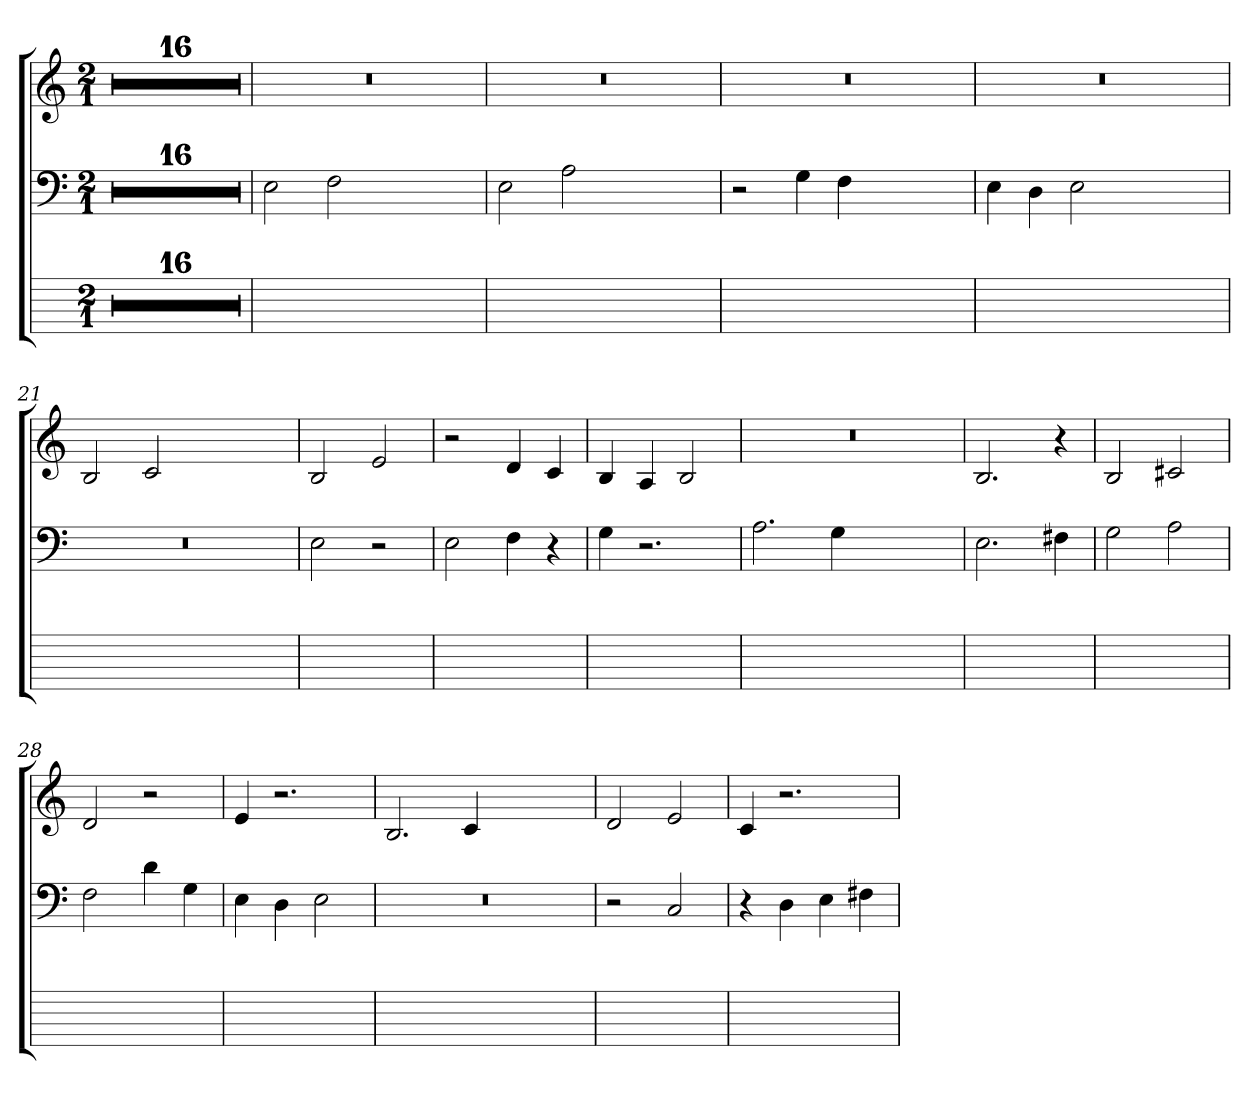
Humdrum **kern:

**kern	**kern	**kern
*part2	*part2	*part1
*staff3	*staff2	*staff1
*stria6	*	*
*	*clefF4	*clefG2
*	*k[]	*k[]
*	*C:	*C:
*M2/1	*M2/1	*M2/1
=1	=1	=1
0ryy	0r	0r
=2	=2	=2
0ryy	0r	0r
=3	=3	=3
0ryy	0r	0r
=4	=4	=4
0ryy	0r	0r
=5	=5	=5
0ryy	0r	0r
=6	=6	=6
0ryy	0r	0r
=7	=7	=7
0ryy	0r	0r
=8	=8	=8
0ryy	0r	0r
=9	=9	=9
0ryy	0r	0r
=10	=10	=10
0ryy	0r	0r
=11	=11	=11
0ryy	0r	0r
=12	=12	=12
0ryy	0r	0r
=13	=13	=13
0ryy	0r	0r
=14	=14	=14
0ryy	0r	0r
=15	=15	=15
0ryy	0r	0r
=16	=16	=16
0ryy	0r	0r
=17	=17	=17
0ryy	2E	0r
.	2F	.
.	1ryy	.
=18	=18	=18
0ryy	2E	0r
.	2A	.
.	1ryy	.
=19	=19	=19
0ryy	2r	0r
.	4G	.
.	4F	.
.	1ryy	.
=20	=20	=20
0ryy	4E	0r
.	4Di	.
.	2Ej	.
.	1ryy	.
=21	=21	=21
0ryy	0r	2B
.	.	2c
.	.	1ryy
=22	=22	=22
1ryy	2E	2B
.	2r	2e
=23	=23	=23
1ryy	2Ej	2r
.	4F	4d
.	4r	4c
=24	=24	=24
1ryy	4G	4B
.	2.r	4Ai
.	.	2Bj
=25	=25	=25
0ryy	2.A	0r
.	4Gi	.
.	1ryy	.
=26	=26	=26
1ryy	2.E	2.B
.	4F#XZ	4r
=27	=27	=27
1ryy	2G	2Bj
.	2A	2c#XZ
=28	=28	=28
1ryy	2F	2d
.	4di	2r
.	4Gi	.
=29	=29	=29
1ryy	4E	4e
.	4Di	2.r
.	2Ej	.
=30	=30	=30
0ryy	0r	2.B
.	.	4c
.	.	1ryy
=31	=31	=31
1ryy	2r	2d
.	2C	2e
=32	=32	=32
1ryy	4r	4c
.	4D	2.r
.	4E	.
.	4F#XZ	.
=	=	=
*-	*-	*-
